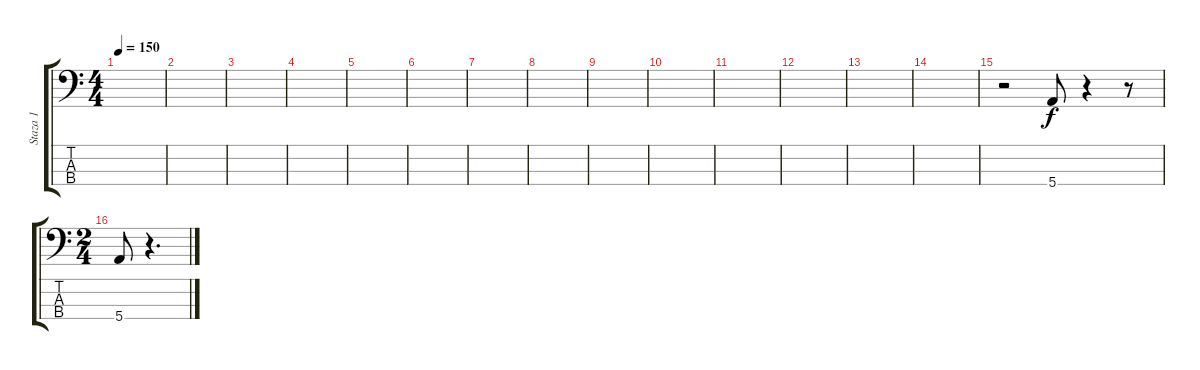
\track ("Staza 1" "Staza 1") {instrument electricbassfinger}
\staff {score tabs}
\tuning (G2 D2 A1 E1) {hide}
\ts (4 4)
\tempo 150
\clef f4
\ks c
|
|
|
|
|
|
|
|
|
|
|
|
|
|
r.2 5.4.8 r.4 r.8 |
\ts (2 4)
5.4.8 r.4{d}
